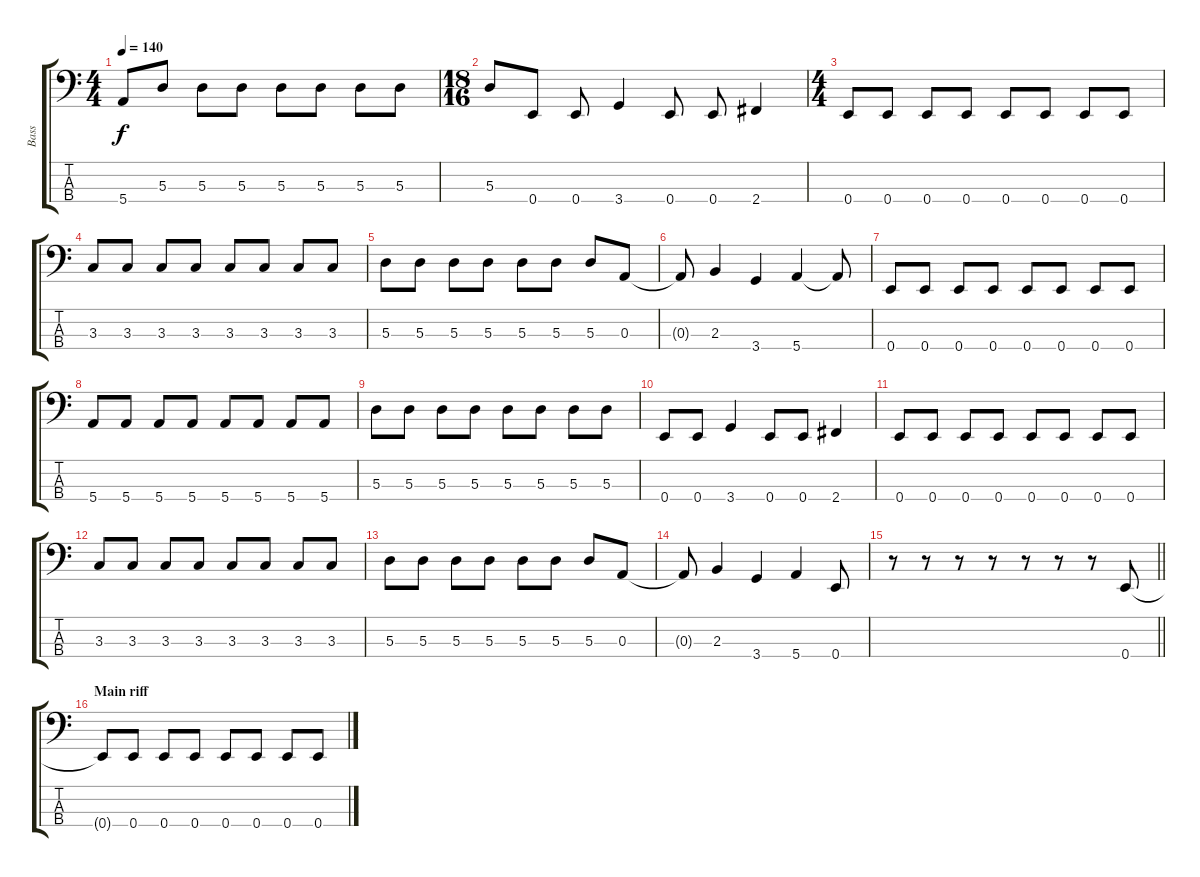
\track ("Bass" "Bass") {instrument electricbassfinger}
\staff {score tabs}
\tuning (G2 D2 A1 E1) {hide}
\ts (4 4)
\tempo 140
\clef f4
\ks c
5.4.8{dy f} 5.3.8 5.3.8 5.3.8 5.3.8 5.3.8 5.3.8 5.3.8 |
\ts (18 16)
5.3.8 0.4.8 0.4.8 3.4.4 0.4.8 0.4.8 2.4.4 |
\ts (4 4)
0.4.8 0.4.8 0.4.8 0.4.8 0.4.8 0.4.8 0.4.8 0.4.8 |
3.3.8 3.3.8 3.3.8 3.3.8 3.3.8 3.3.8 3.3.8 3.3.8 |
5.3.8 5.3.8 5.3.8 5.3.8 5.3.8 5.3.8 5.3.8 0.3.8 |
0.3{t}.8 2.3.4 3.4.4 5.4.4 5.4{t}.8 |
0.4.8 0.4.8 0.4.8 0.4.8 0.4.8 0.4.8 0.4.8 0.4.8 |
5.4.8 5.4.8 5.4.8 5.4.8 5.4.8 5.4.8 5.4.8 5.4.8 |
5.3.8 5.3.8 5.3.8 5.3.8 5.3.8 5.3.8 5.3.8 5.3.8 |
0.4.8 0.4.8 3.4.4 0.4.8 0.4.8 2.4.4 |
0.4.8 0.4.8 0.4.8 0.4.8 0.4.8 0.4.8 0.4.8 0.4.8 |
3.3.8 3.3.8 3.3.8 3.3.8 3.3.8 3.3.8 3.3.8 3.3.8 |
5.3.8 5.3.8 5.3.8 5.3.8 5.3.8 5.3.8 5.3.8 0.3.8 |
0.3{t}.8 2.3.4 3.4.4 5.4.4 0.4.8 |
\barLineRight lightlight
r.8 r.8 r.8 r.8 r.8 r.8 r.8 0.4.8 |
\section ("" "Main riff")
0.4{t}.8 0.4.8 0.4.8 0.4.8 0.4.8 0.4.8 0.4.8 0.4.8
